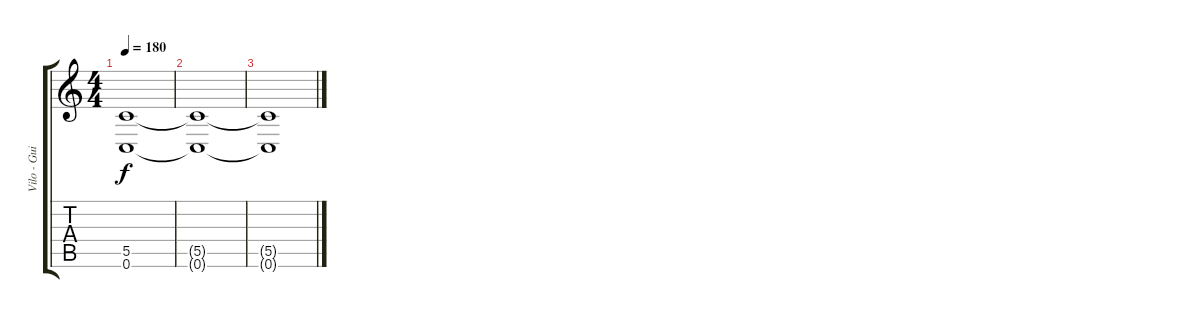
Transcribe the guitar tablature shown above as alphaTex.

\track ("Vilo - Guitar 2 " "Vilo - Gui") {instrument distortionguitar}
\staff {score tabs}
\tuning (D4 A3 F3 C3 G2 C2) {hide}
\ts (4 4)
\tempo 180
\clef g2
\ks c
(5.5{t} 0.6{t}).1{dy f} |
(5.5{t} 0.6{t}).1{volume 0} |
(5.5{t} 0.6{t}).1
